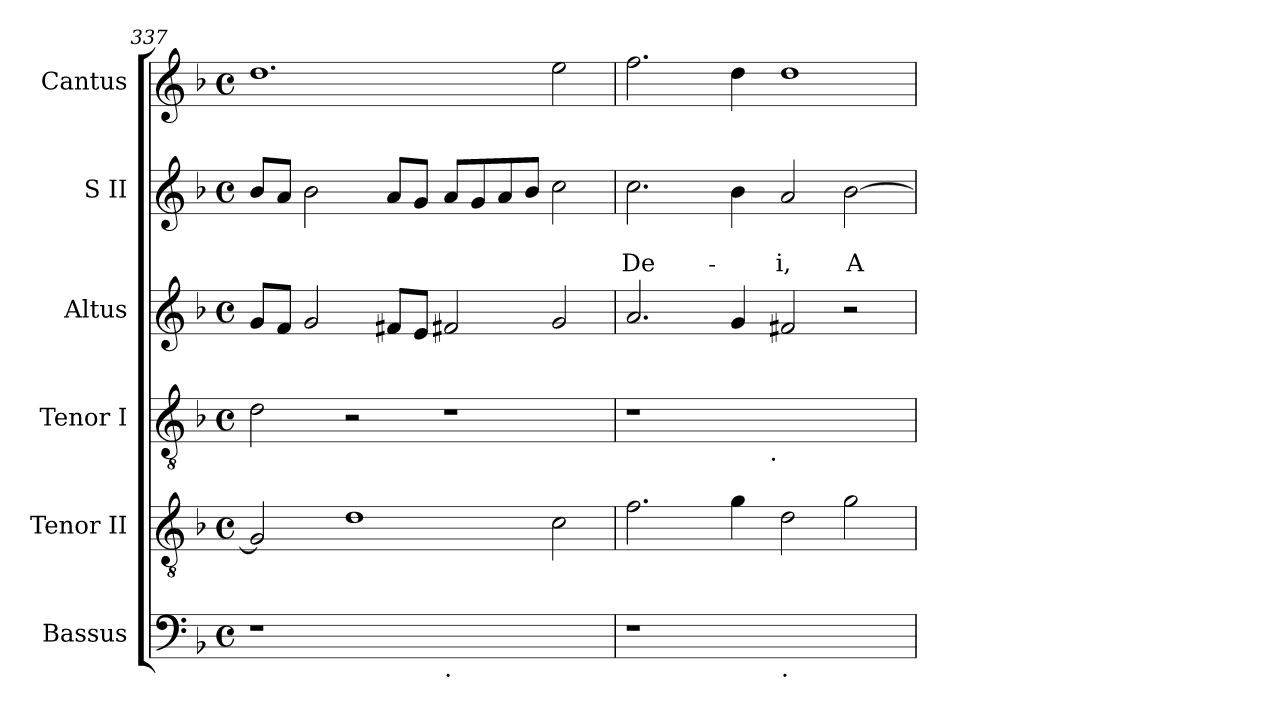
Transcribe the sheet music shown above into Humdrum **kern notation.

**kern	**kern	**kern	**kern	**kern	**text	**text	**kern
*part6	*part5	*part4	*part3	*part2	*part2	*part2	*part1
*staff6	*staff5	*staff4	*staff3	*staff2	*staff2	*staff2	*staff1
*I"Bassus	*I"Tenor II	*I"Tenor I	*I"Altus	*I"S II	*	*	*I"Cantus
*I'B	*I'T II	*I'T I	*I'A	*	*	*	*
*clefF4	*clefGv2	*clefGv2	*clefG2	*clefG2	*	*	*clefG2
*k[b-]	*k[b-]	*k[b-]	*k[b-]	*k[b-]	*	*	*k[b-]
*F:	*F:	*F:	*F:	*F:	*	*	*F:
*M4/4	*M4/4	*M4/4	*M4/4	*M4/4	*	*	*M4/4
*met(c)	*met(c)	*met(c)	*met(c)	*met(c)	*	*	*met(c)
=337	=337	=337	=337	=337	=337	=337	=337
1r	2G/]	2d\	8g/L	8b-/L	.	.	1.dd
.	.	.	8f/J	8a/J	.	.	.
.	.	.	2g/	2b-\	.	.	.
.	1d	2r	.	.	.	.	.
.	.	.	8f#/L	8a/L	.	.	.
.	.	.	8e/J	8g/J	.	.	.
!LO:TX:b:t=.	!	!	!	!	!	!	!
1ryy	.	1r	2f#X/	8a/L	.	.	.
.	.	.	.	8g/	.	.	.
.	.	.	.	8a/	.	.	.
.	.	.	.	8b-/J	.	.	.
.	2c\	.	2g/	2cc\	.	.	2ee\
=338	=338	=338	=338	=338	=338	=338	=338
!	!	!	!	!	!	!LO:LY:b	!
*	*	*^	*	*	*	*	*
1r	2.f\	1r	2ryy	2.a/	2.cc\	.	De-	2.ff\
.	.	.	4...ryy	.	.	.	.	.
.	4g\	.	.	4g/	4b-\	.	.	4dd\
!	!	!	!LO:TX:b:t=.	!	!	!	!	!
.	.	.	1ryy	.	.	.	.	.
!LO:TX:b:t=.	!	!	!	!	!	!	!	!
!	!	!	!	!	!	!	!LO:LY:b	!
1ryy	2d\	1ryy	.	2f#X/	2a/	.	-i,	1dd
!	!	!	!	!	!	!	!LO:LY:b	!
.	2g\	.	.	2r	[>2b-\	.	A-	.
.	.	.	32ryy	.	.	.	.	.
*	*	*v	*v	*	*	*	*	*
=	=	=	=	=	=	=	=
*-	*-	*-	*-	*-	*-	*-	*-
